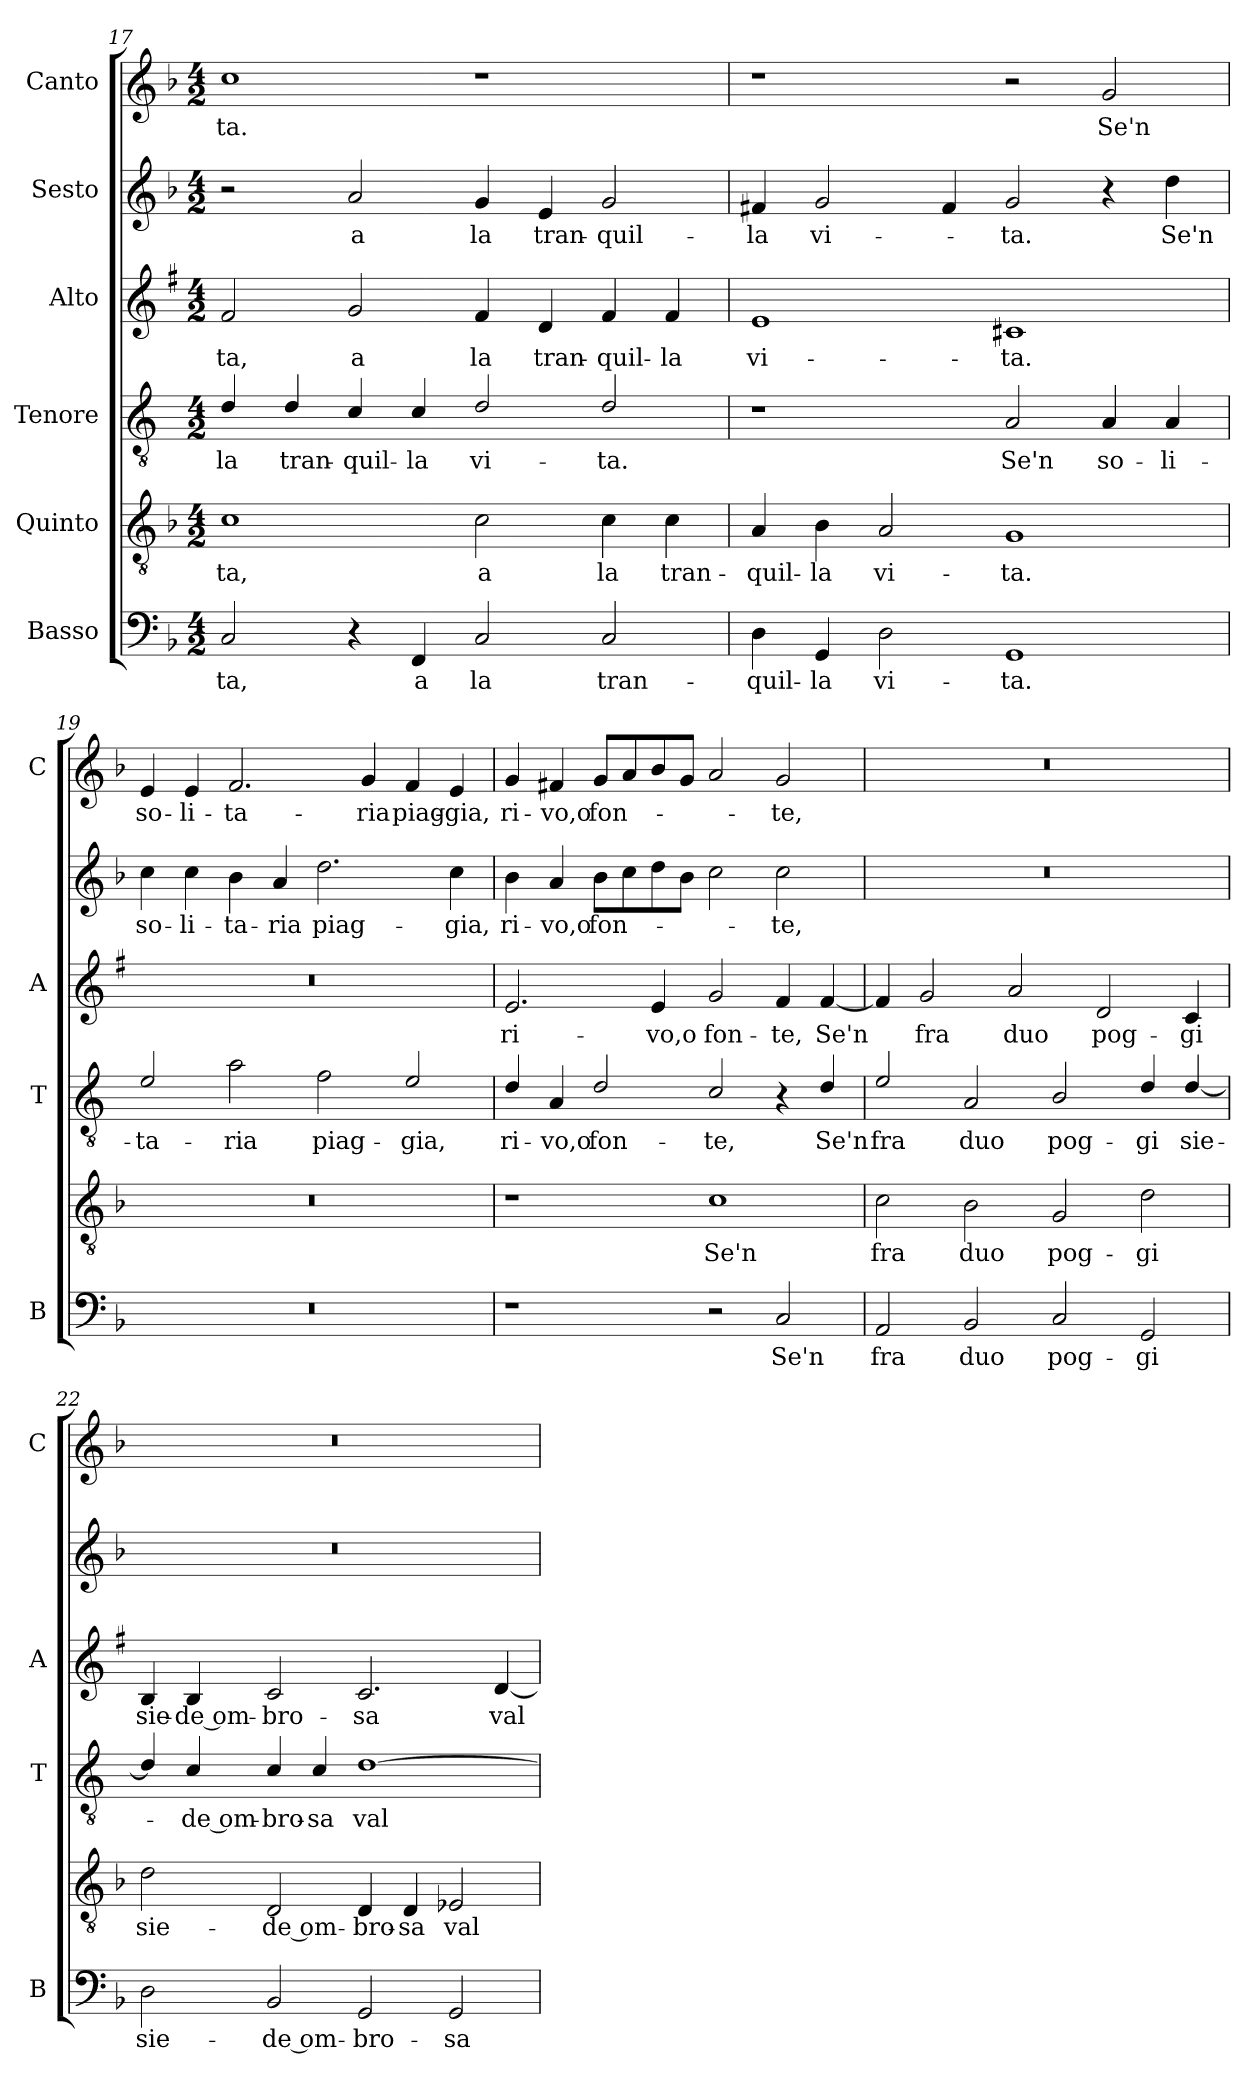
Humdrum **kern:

**kern	**text	**kern	**text	**kern	**text	**kern	**text	**kern	**text	**kern	**text
*part6	*part6	*part5	*part5	*part4	*part4	*part3	*part3	*part2	*part2	*part1	*part1
*staff6	*staff6	*staff5	*staff5	*staff4	*staff4	*staff3	*staff3	*staff2	*staff2	*staff1	*staff1
*I"Basso	*	*I"Quinto	*	*I"Tenore	*	*I"Alto	*	*I"Sesto	*	*I"Canto	*
*I'B	*	*	*	*I'T	*	*I'A	*	*	*	*I'C	*
!!LO:LB:g=z
*clefF4	*	*clefGv2	*	*clefGv2	*	*clefG2	*	*clefG2	*	*clefG2	*
*	*	*	*	*ITrd4c7	*	*ITrd1c2	*	*	*	*	*
*k[b-]	*	*k[b-]	*	*k[b-]	*	*k[b-]	*	*k[b-]	*	*k[b-]	*
*F:	*	*F:	*	*F:	*	*F:	*	*F:	*	*F:	*
*M4/2	*	*M4/2	*	*M4/2	*	*M4/2	*	*M4/2	*	*M4/2	*
=17	=17	=17	=17	=17	=17	=17	=17	=17	=17	=17	=17
!	!LO:LY:b	!	!LO:LY:b	!	!LO:LY:b	!	!LO:LY:b	!	!	!	!LO:LY:b
2C/	-ta,	1c	-ta,	4G/	la	2e/	-ta,	2r	.	1cc	-ta.
!	!	!	!	!	!LO:LY:b	!	!	!	!	!	!
.	.	.	.	4G/	tran-	.	.	.	.	.	.
!	!	!	!	!	!LO:LY:b	!	!LO:LY:b	!	!LO:LY:b	!	!
4r	.	.	.	4F/	-quil-	2f/	a	2a/	a	.	.
!	!LO:LY:b	!	!	!	!LO:LY:b	!	!	!	!	!	!
4FF/	a	.	.	4F/	-la	.	.	.	.	.	.
!	!LO:LY:b	!	!LO:LY:b	!	!LO:LY:b	!	!LO:LY:b	!	!LO:LY:b	!	!
2C/	la	2c\	a	2G/	vi-	4e/	la	4g/	la	1r	.
!	!	!	!	!	!	!	!LO:LY:b	!	!LO:LY:b	!	!
.	.	.	.	.	.	4c/	tran-	4e/	tran-	.	.
!	!LO:LY:b	!	!LO:LY:b	!	!LO:LY:b	!	!LO:LY:b	!	!LO:LY:b	!	!
2C/	tran-	4c\	la	2G/	-ta.	4e/	-quil-	2g/	-quil-	.	.
!	!	!	!LO:LY:b	!	!	!	!LO:LY:b	!	!	!	!
.	.	4c\	tran-	.	.	4e/	-la	.	.	.	.
=18	=18	=18	=18	=18	=18	=18	=18	=18	=18	=18	=18
!	!LO:LY:b	!	!LO:LY:b	!	!	!	!LO:LY:b	!	!LO:LY:b	!	!
4D\	-quil-	4A/	-quil-	1r	.	1d	vi-	4f#X/	-la	1r	.
!	!LO:LY:b	!	!LO:LY:b	!	!	!	!	!	!LO:LY:b	!	!
4GG/	-la	4B-\	-la	.	.	.	.	2g/	vi-	.	.
!	!LO:LY:b	!	!LO:LY:b	!	!	!	!	!	!	!	!
2D\	vi-	2A/	vi-	.	.	.	.	.	.	.	.
.	.	.	.	.	.	.	.	4f#/	.	.	.
!	!LO:LY:b	!	!LO:LY:b	!	!LO:LY:b	!	!LO:LY:b	!	!LO:LY:b	!	!
1GG	-ta.	1G	-ta.	2D/	Se'n	1Bn	-ta.	2g/	-ta.	2r	.
!	!	!	!	!	!LO:LY:b	!	!	!	!	!	!LO:LY:b
.	.	.	.	4D/	so-	.	.	4r	.	2g/	Se'n
!	!	!	!	!	!LO:LY:b	!	!	!	!LO:LY:b	!	!
.	.	.	.	4D/	-li-	.	.	4dd\	Se'n	.	.
=19	=19	=19	=19	=19	=19	=19	=19	=19	=19	=19	=19
!	!	!	!	!	!LO:LY:b	!	!	!	!LO:LY:b	!	!LO:LY:b
0r	.	0r	.	2A/	-ta-	0r	.	4cc\	so-	4e/	so-
!	!	!	!	!	!	!	!	!	!LO:LY:b	!	!LO:LY:b
.	.	.	.	.	.	.	.	4cc\	-li-	4e/	-li-
!	!	!	!	!	!LO:LY:b	!	!	!	!LO:LY:b	!	!LO:LY:b
.	.	.	.	2d\	-ria	.	.	4b-\	-ta-	2.f/	-ta-
!	!	!	!	!	!	!	!	!	!LO:LY:b	!	!
.	.	.	.	.	.	.	.	4a/	-ria	.	.
!	!	!	!	!	!LO:LY:b	!	!	!	!LO:LY:b	!	!
.	.	.	.	2B-\	piag-	.	.	2.dd\	piag-	.	.
!	!	!	!	!	!	!	!	!	!	!	!LO:LY:b
.	.	.	.	.	.	.	.	.	.	4g/	-ria
!	!	!	!	!	!LO:LY:b	!	!	!	!	!	!LO:LY:b
.	.	.	.	2A/	-gia,	.	.	.	.	4f/	piag-
!	!	!	!	!	!	!	!	!	!LO:LY:b	!	!LO:LY:b
.	.	.	.	.	.	.	.	4cc\	-gia,	4e/	-gia,
=20	=20	=20	=20	=20	=20	=20	=20	=20	=20	=20	=20
!	!	!	!	!	!LO:LY:b	!	!LO:LY:b	!	!LO:LY:b	!	!LO:LY:b
1r	.	1r	.	4G/	ri-	2.d/	ri-	4b-\	ri-	4g/	ri-
!	!	!	!	!	!LO:LY:b	!	!	!	!LO:LY:b	!	!LO:LY:b
.	.	.	.	4D/	-vo,o	.	.	4a/	-vo,o	4f#X/	-vo,o
!	!	!	!	!	!LO:LY:b	!	!	!	!LO:LY:b	!	!LO:LY:b
.	.	.	.	2G/	fon-	.	.	8b-\L	fon-	8g/L	fon-
.	.	.	.	.	.	.	.	8cc\	.	8a/	.
!	!	!	!	!	!	!	!LO:LY:b	!	!	!	!
.	.	.	.	.	.	4d/	-vo,o	8dd\	.	8b-/	.
.	.	.	.	.	.	.	.	8b-\J	.	8g/J	.
!	!	!	!LO:LY:b	!	!LO:LY:b	!	!LO:LY:b	!	!	!	!
2r	.	1c	Se'n	2F/	-te,	2f/	fon-	2cc\	.	2a/	.
!	!LO:LY:b	!	!	!	!	!	!LO:LY:b	!	!LO:LY:b	!	!LO:LY:b
2C/	Se'n	.	.	4r	.	4e/	-te,	2cc\	-te,	2g/	-te,
!	!	!	!	!	!LO:LY:b	!	!LO:LY:b	!	!	!	!
.	.	.	.	4G/	Se'n	[4e/	Se'n	.	.	.	.
!!LO:PB:g=z
=21	=21	=21	=21	=21	=21	=21	=21	=21	=21	=21	=21
!	!LO:LY:b	!	!LO:LY:b	!	!LO:LY:b	!	!	!	!	!	!
2AA/	fra	2c\	fra	2A/	fra	4e/]	.	0r	.	0r	.
!	!	!	!	!	!	!	!LO:LY:b	!	!	!	!
.	.	.	.	.	.	2f/	fra	.	.	.	.
!	!LO:LY:b	!	!LO:LY:b	!	!LO:LY:b	!	!	!	!	!	!
2BB-/	duo	2B-\	duo	2D/	duo	.	.	.	.	.	.
!	!	!	!	!	!	!	!LO:LY:b	!	!	!	!
.	.	.	.	.	.	2g/	duo	.	.	.	.
!	!LO:LY:b	!	!LO:LY:b	!	!LO:LY:b	!	!	!	!	!	!
2C/	pog-	2G/	pog-	2E/	pog-	.	.	.	.	.	.
!	!	!	!	!	!	!	!LO:LY:b	!	!	!	!
.	.	.	.	.	.	2c/	pog-	.	.	.	.
!	!LO:LY:b	!	!LO:LY:b	!	!LO:LY:b	!	!	!	!	!	!
2GG/	-gi	2d\	-gi	4G/	-gi	.	.	.	.	.	.
!	!	!	!	!	!LO:LY:b	!	!LO:LY:b	!	!	!	!
.	.	.	.	[4G/	sie-	4B-/	-gi	.	.	.	.
=22	=22	=22	=22	=22	=22	=22	=22	=22	=22	=22	=22
!	!LO:LY:b	!	!LO:LY:b	!	!	!	!LO:LY:b	!	!	!	!
2D\	sie-	2d\	sie-	4G/]	.	4A/	sie-	0r	.	0r	.
!	!	!	!	!	!LO:LY:b	!	!LO:LY:b	!	!	!	!
.	.	.	.	4F/	-de om-	4A/	-de om-	.	.	.	.
!	!LO:LY:b	!	!LO:LY:b	!	!LO:LY:b	!	!LO:LY:b	!	!	!	!
2BB-/	-de om-	2D/	-de om-	4F/	-bro-	2B-/	-bro-	.	.	.	.
!	!	!	!	!	!LO:LY:b	!	!	!	!	!	!
.	.	.	.	4F/	-sa	.	.	.	.	.	.
!	!LO:LY:b	!	!LO:LY:b	!	!LO:LY:b	!	!LO:LY:b	!	!	!	!
2GG/	-bro-	4D/	-bro-	[1G	val-	2.B-/	-sa	.	.	.	.
!	!	!	!LO:LY:b	!	!	!	!	!	!	!	!
.	.	4D/	-sa	.	.	.	.	.	.	.	.
!	!LO:LY:b	!	!LO:LY:b	!	!	!	!	!	!	!	!
2GG/	-sa	2E-X/	val-	.	.	.	.	.	.	.	.
!	!	!	!	!	!	!	!LO:LY:b	!	!	!	!
.	.	.	.	.	.	[4c/	val-	.	.	.	.
=	=	=	=	=	=	=	=	=	=	=	=
*-	*-	*-	*-	*-	*-	*-	*-	*-	*-	*-	*-
